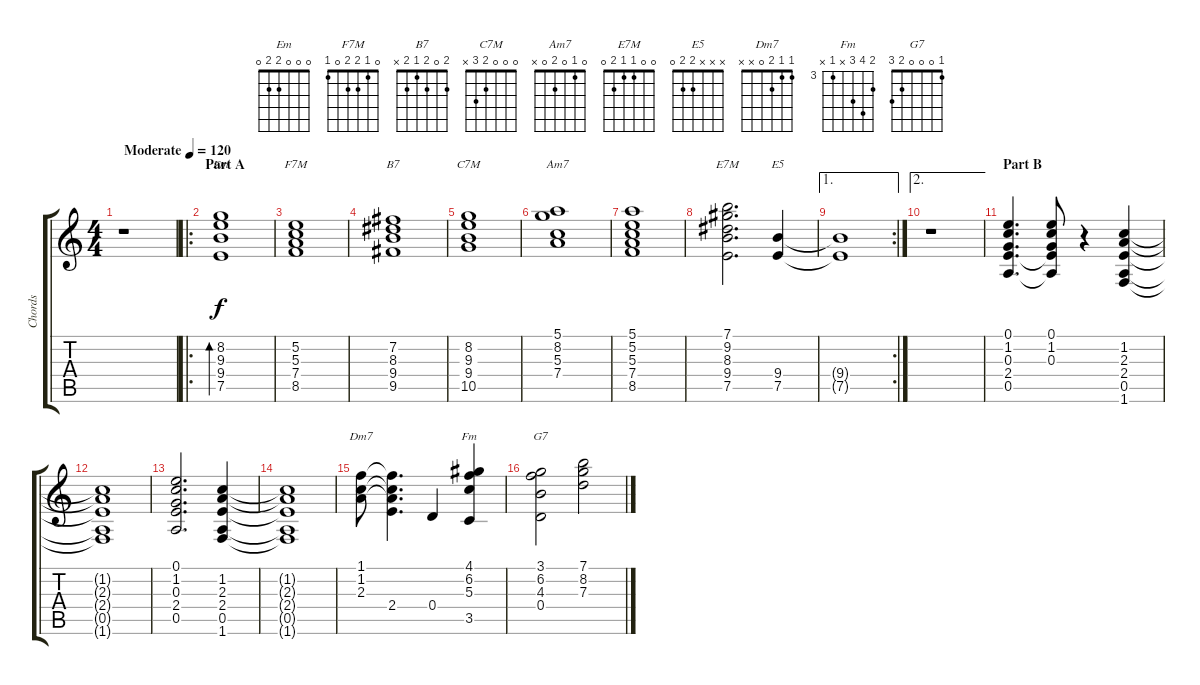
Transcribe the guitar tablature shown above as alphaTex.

\track ("Chords" "Chords") {instrument electricguitarjazz}
\staff {score tabs}
\tuning (E4 B3 G3 D3 A2 E2) {hide}
\chord ("Em" 0 0 0 2 2 0)
\chord ("F7M" 0 1 2 2 0 1)
\chord ("B7" 2 0 2 1 2 x)
\chord ("C7M" 0 0 0 2 3 x)
\chord ("Am7" 0 1 0 2 0 x)
\chord ("E7M" 0 0 1 1 2 0)
\chord ("E5" x x x 2 2 0)
\chord ("Dm7" 1 1 2 0 x x)
\chord ("Fm" 4 6 5 x 3 x) {firstfret 3}
\chord ("G7" 1 0 0 0 2 3)
\ts (4 4)
\tempo (120 "Moderate")
\clef g2
\ks c
r.1{dy f instrument electricguitarjazz} |
\ro
\section ("" "Part A")
(8.2 9.3 9.4 7.5).1{bd 120 ch "Em"} |
(5.2 5.3 7.4 8.5).1{ch "F7M"} |
(7.2 8.3 9.4 9.5).1{ch "B7"} |
(8.2 9.3 9.4 10.5).1{ch "C7M"} |
(5.1 8.2 5.3 7.4).1{ch "Am7"} |
(5.1 5.2 5.3 7.4 8.5).1 |
(7.1 9.2 8.3 9.4 7.5).2{d ch "E7M"} (9.4 7.5).4{ch "E5"} |
\ae 1
\rc 2
(9.4{t} 7.5{t}).1 |
\ae 2
r.1 |
\section ("" "Part B")
(0.1 1.2 0.3 2.4 0.5).4{d} (0.1 1.2 0.3 2.4{t} 0.5{t}).8 r.4 (1.2 2.3 2.4 0.5 1.6).4 |
(1.2{t} 2.3{t} 2.4{t} 0.5{t} 1.6{t}).1 |
(0.1 1.2 0.3 2.4 0.5).2{d} (1.2 2.3 2.4 0.5 1.6).4 |
(1.2{t} 2.3{t} 2.4{t} 0.5{t} 1.6{t}).1 |
(1.1 1.2 2.3).8{ch "Dm7"} (1.1{t} 1.2{t} 2.3{t} 2.4).4{d} 0.4.4 (4.1 6.2 5.3 3.5).4{ch "Fm"} |
(3.1 6.2 4.3 0.4).2{ch "G7"} (7.1 8.2 7.3).2
